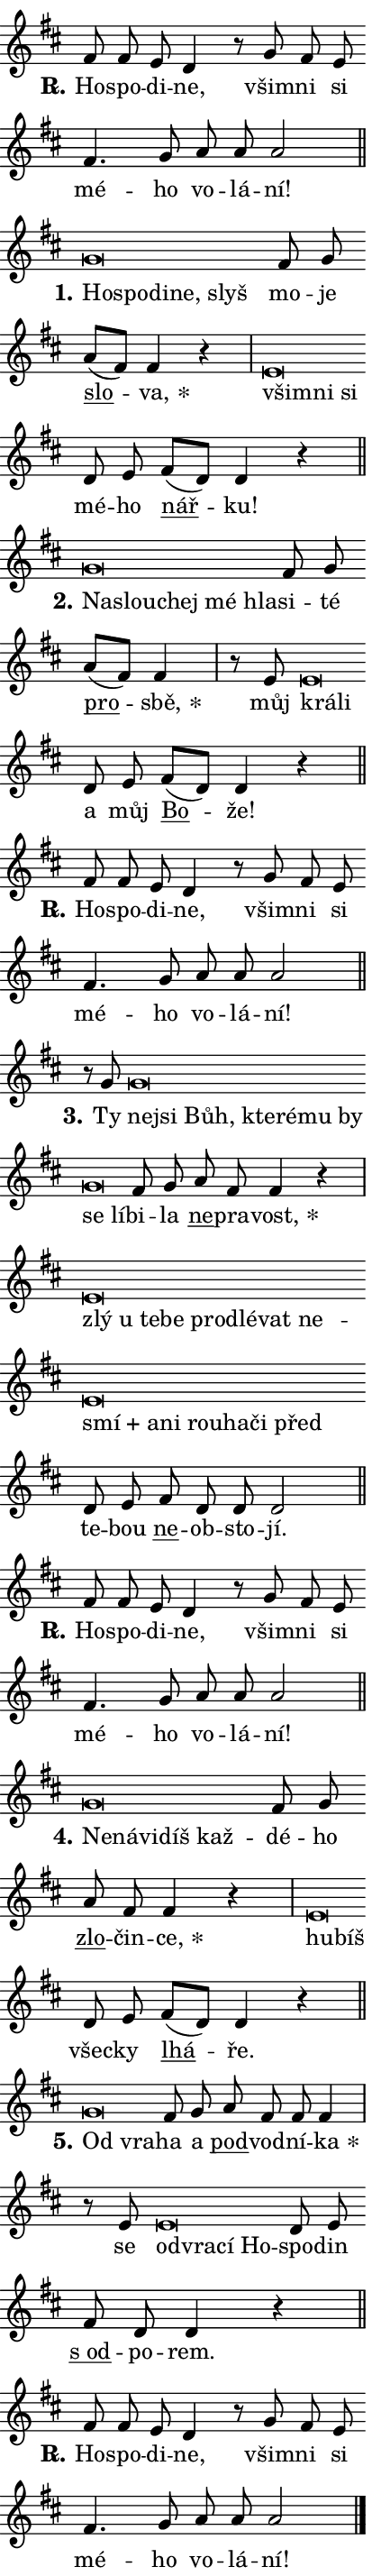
\version "2.24.0"
\header { tagline = "" }
\paper {
  indent = 0\cm
  top-margin = 0\cm
  right-margin = 0.13\cm % to fit lyric hyphens
  bottom-margin = 0\cm
  left-margin = 0\cm
  paper-width = 7\cm
  page-breaking = #ly:one-page-breaking
  system-system-spacing.basic-distance = #11
  score-system-spacing.basic-distance = #11
  ragged-last = ##f
}


%% Author: Thomas Morley
%% https://lists.gnu.org/archive/html/lilypond-user/2020-05/msg00002.html
#(define (line-position grob)
"Returns position of @var[grob} in current system:
   @code{'start}, if at first time-step
   @code{'end}, if at last time-step
   @code{'middle} otherwise
"
  (let* ((col (ly:item-get-column grob))
         (ln (ly:grob-object col 'left-neighbor))
         (rn (ly:grob-object col 'right-neighbor))
         (col-to-check-left (if (ly:grob? ln) ln col))
         (col-to-check-right (if (ly:grob? rn) rn col))
         (break-dir-left
           (and
             (ly:grob-property col-to-check-left 'non-musical #f)
             (ly:item-break-dir col-to-check-left)))
         (break-dir-right
           (and
             (ly:grob-property col-to-check-right 'non-musical #f)
             (ly:item-break-dir col-to-check-right))))
        (cond ((eqv? 1 break-dir-left) 'start)
              ((eqv? -1 break-dir-right) 'end)
              (else 'middle))))

#(define (tranparent-at-line-position vctor)
  (lambda (grob)
  "Relying on @code{line-position} select the relevant enry from @var{vctor}.
Used to determine transparency,"
    (case (line-position grob)
      ((end) (not (vector-ref vctor 0)))
      ((middle) (not (vector-ref vctor 1)))
      ((start) (not (vector-ref vctor 2))))))

noteHeadBreakVisibility =
#(define-music-function (break-visibility)(vector?)
"Makes @code{NoteHead}s transparent relying on @var{break-visibility}"
#{
  \override NoteHead.transparent =
    #(tranparent-at-line-position break-visibility)
#})

#(define delete-ledgers-for-transparent-note-heads
  (lambda (grob)
    "Reads whether a @code{NoteHead} is transparent.
If so this @code{NoteHead} is removed from @code{'note-heads} from
@var{grob}, which is supposed to be @code{LedgerLineSpanner}.
As a result ledgers are not printed for this @code{NoteHead}"
    (let* ((nhds-array (ly:grob-object grob 'note-heads))
           (nhds-list
             (if (ly:grob-array? nhds-array)
                 (ly:grob-array->list nhds-array)
                 '()))
           ;; Relies on the transparent-property being done before
           ;; Staff.LedgerLineSpanner.after-line-breaking is executed.
           ;; This is fragile ...
           (to-keep
             (remove
               (lambda (nhd)
                 (ly:grob-property nhd 'transparent #f))
               nhds-list)))
      ;; TODO find a better method to iterate over grob-arrays, similiar
      ;; to filter/remove etc for lists
      ;; For now rebuilt from scratch
      (set! (ly:grob-object grob 'note-heads)  '())
      (for-each
        (lambda (nhd)
          (ly:pointer-group-interface::add-grob grob 'note-heads nhd))
        to-keep))))

squashNotes = {
  \override NoteHead.X-extent = #'(-0.2 . 0.2)
  \override NoteHead.Y-extent = #'(-0.75 . 0)
  \override NoteHead.stencil =
    #(lambda (grob)
       (let ((pos (ly:grob-property grob 'staff-position)))
         (begin
           (if (< pos -7) (display "ERROR: Lower brevis then expected\n") (display ""))
           (if (<= pos -6) ly:text-interface::print ly:note-head::print))))
}
unSquashNotes = {
  \revert NoteHead.X-extent
  \revert NoteHead.Y-extent
  \revert NoteHead.stencil
}

hideNotes = \noteHeadBreakVisibility #begin-of-line-visible
unHideNotes = \noteHeadBreakVisibility #all-visible

% work-around for resetting accidentals
% https://lilypond.org/doc/v2.23/Documentation/notation/displaying-rhythms#unmetered-music
cadenzaMeasure = {
  \cadenzaOff
  \partial 1024 s1024
  \cadenzaOn
}

#(define-markup-command (accent layout props text) (markup?)
  "Underline accented syllable"
  (interpret-markup layout props
    #{\markup \override #'(offset . 4.3) \underline { #text }#}))

responsum = \markup \concat {
  "R" \hspace #-1.05 \path #0.1 #'((moveto 0 0.07) (lineto 0.9 0.8)) \hspace #0.05 "."
}

spaceSize = #0.6828661417322834 % exact space size for TeX Gyre Schola

\layout {
  \context {
    \Staff
    \remove "Time_signature_engraver"
    \override LedgerLineSpanner.after-line-breaking = #delete-ledgers-for-transparent-note-heads
  }
  \context {
    \Lyrics {
      \override LyricSpace.minimum-distance = \spaceSize
      \override LyricText.font-name = #"TeX Gyre Schola"
      \override LyricText.font-size = 1
      \override StanzaNumber.font-name = #"TeX Gyre Schola Bold"
      \override StanzaNumber.font-size = 1
    }
  }
  \context {
    \Score 
    \override NoteHead.text =
      #(lambda (grob) 
        (let ((pos (ly:grob-property grob 'staff-position)))
          #{\markup {
            \combine
              \halign #-0.55 \raise #(if (= pos -6) 0 0.5) \override #'(thickness . 2) \draw-line #'(3.2 . 0)
              \musicglyph "noteheads.sM1"
          }#}))
  }
}

% magnetic-lyrics.ily
%
%   written by
%     Jean Abou Samra <jean@abou-samra.fr>
%     Werner Lemberg <wl@gnu.org>
%
%   adapted by
%     Jiri Hon <jiri.hon@gmail.com>
%
% Version 2022-Apr-15

% https://www.mail-archive.com/lilypond-user@gnu.org/msg149350.html

#(define (Left_hyphen_pointer_engraver context)
   "Collect syllable-hyphen-syllable occurrences in lyrics and store
them in properties.  This engraver only looks to the left.  For
example, if the lyrics input is @code{foo -- bar}, it does the
following.

@itemize @bullet
@item
Set the @code{text} property of the @code{LyricHyphen} grob between
@q{foo} and @q{bar} to @code{foo}.

@item
Set the @code{left-hyphen} property of the @code{LyricText} grob with
text @q{foo} to the @code{LyricHyphen} grob between @q{foo} and
@q{bar}.
@end itemize

Use this auxiliary engraver in combination with the
@code{lyric-@/text::@/apply-@/magnetic-@/offset!} hook."
   (let ((hyphen #f)
         (text #f))
     (make-engraver
      (acknowledgers
       ((lyric-syllable-interface engraver grob source-engraver)
        (set! text grob)))
      (end-acknowledgers
       ((lyric-hyphen-interface engraver grob source-engraver)
        ;(when (not (grob::has-interface grob 'lyric-space-interface))
          (set! hyphen grob)));)
      ((stop-translation-timestep engraver)
       (when (and text hyphen)
         (ly:grob-set-object! text 'left-hyphen hyphen))
       (set! text #f)
       (set! hyphen #f)))))

#(define (lyric-text::apply-magnetic-offset! grob)
   "If the space between two syllables is less than the value in
property @code{LyricText@/.details@/.squash-threshold}, move the right
syllable to the left so that it gets concatenated with the left
syllable.

Use this function as a hook for
@code{LyricText@/.after-@/line-@/breaking} if the
@code{Left_@/hyphen_@/pointer_@/engraver} is active."
   (let ((hyphen (ly:grob-object grob 'left-hyphen #f)))
     (when hyphen
       (let ((left-text (ly:spanner-bound hyphen LEFT)))
         (when (grob::has-interface left-text 'lyric-syllable-interface)
           (let* ((common (ly:grob-common-refpoint grob left-text X))
                  (this-x-ext (ly:grob-extent grob common X))
                  (left-x-ext
                   (begin
                     ;; Trigger magnetism for left-text.
                     (ly:grob-property left-text 'after-line-breaking)
                     (ly:grob-extent left-text common X)))
                  ;; `delta` is the gap width between two syllables.
                  (delta (- (interval-start this-x-ext)
                            (interval-end left-x-ext)))
                  (details (ly:grob-property grob 'details))
                  (threshold (assoc-get 'squash-threshold details 0.2)))
             (when (< delta threshold)
               (let* (;; We have to manipulate the input text so that
                      ;; ligatures crossing syllable boundaries are not
                      ;; disabled.  For languages based on the Latin
                      ;; script this is essentially a beautification.
                      ;; However, for non-Western scripts it can be a
                      ;; necessity.
                      (lt (ly:grob-property left-text 'text))
                      (rt (ly:grob-property grob 'text))
                      (is-space (grob::has-interface hyphen 'lyric-space-interface))
                      (space (if is-space " " ""))
                      (extra-delta (if is-space spaceSize 0))
                      ;; Append new syllable.
                      (ltrt-space (if (and (string? lt) (string? rt))
                                (string-append lt space rt)
                                (make-concat-markup (list lt space rt))))
                      ;; Right-align `ltrt` to the right side.
                      (ltrt-space-markup (grob-interpret-markup
                               grob
                               (make-translate-markup
                                (cons (interval-length this-x-ext) 0)
                                (make-right-align-markup ltrt-space)))))
                 (begin
                   ;; Don't print `left-text`.
                   (ly:grob-set-property! left-text 'stencil #f)
                   ;; Set text and stencil (which holds all collected
                   ;; syllables so far) and shift it to the left.
                   (ly:grob-set-property! grob 'text ltrt-space)
                   (ly:grob-set-property! grob 'stencil ltrt-space-markup)
                   (ly:grob-translate-axis! grob (- (- delta extra-delta)) X))))))))))


#(define (lyric-hyphen::displace-bounds-first grob)
   ;; Make very sure this callback isn't triggered too early.
   (let ((left (ly:spanner-bound grob LEFT))
         (right (ly:spanner-bound grob RIGHT)))
     (ly:grob-property left 'after-line-breaking)
     (ly:grob-property right 'after-line-breaking)
     (ly:lyric-hyphen::print grob)))

squashThreshold = #0.4

\layout {
  \context {
    \Lyrics
    \consists #Left_hyphen_pointer_engraver
    \override LyricText.after-line-breaking =
      #lyric-text::apply-magnetic-offset!
    \override LyricHyphen.stencil = #lyric-hyphen::displace-bounds-first
    \override LyricText.details.squash-threshold = \squashThreshold
    \override LyricHyphen.minimum-distance = 0
    \override LyricHyphen.minimum-length = \squashThreshold
  }
}

squashText = \override LyricText.details.squash-threshold = 9999
unSquashText = \override LyricText.details.squash-threshold = \squashThreshold

leftText = \override LyricText.self-alignment-X = #LEFT
unLeftText = \revert LyricText.self-alignment-X

starOffset = #(lambda (grob) 
                (let ((x_offset (ly:self-alignment-interface::aligned-on-x-parent grob)))
                  (if (= x_offset 0) 0 (+ x_offset 1.2))))

star = #(define-music-function (syllable)(string?)
"Append star separator at the end of a syllable"
#{
  \once \override LyricText.X-offset = #starOffset
  \lyricmode { \markup {
    #syllable
    \override #'((font-name . "TeX Gyre Schola Bold")) \hspace #0.2 \lower #0.65 \larger "*"
  } }
#})

starAccent = #(define-music-function (syllable)(string?)
"Append star separator at the end of a syllable and make accent"
#{
  \once \override LyricText.X-offset = #starOffset
  \lyricmode { \markup {
    \accent #syllable
    \override #'((font-name . "TeX Gyre Schola Bold")) \hspace #0.2 \lower #0.65 \larger "*"
  } }
#})

breath = #(define-music-function (syllable)(string?)
"Append breathing indicator at the end of a syllable"
#{
  \lyricmode { \markup { #syllable "+" } }
#})

optionalBreath = #(define-music-function (syllable)(string?)
"Append optional breathing indicator at the end of a syllable"
#{
  \lyricmode { \markup { #syllable "(+)" } }
#})


\score {
    <<
        \new Voice = "melody" { \cadenzaOn \key d \major \relative { fis'8 fis e d4 r8 \bar "" g8 fis e \bar "" fis4. g8 \bar "" a a a2 \cadenzaMeasure \bar "||" \break } }
        \new Lyrics \lyricsto "melody" { \lyricmode { \set stanza = \responsum
Ho -- spo -- di -- ne, všim -- ni si mé -- ho vo -- lá -- ní! } }
    >>
    \layout {}
}

\score {
    <<
        \new Voice = "melody" { \cadenzaOn \key d \major \relative { \squashNotes g'\breve*1/16 \hideNotes \breve*1/16 \bar "" \breve*1/16 \bar "" \breve*1/16 \breve*1/16 \bar "" \unHideNotes \unSquashNotes fis8 g \bar "" a[( fis)] fis4 r \cadenzaMeasure \bar "|" \squashNotes e\breve*1/16 \hideNotes \breve*1/16 \breve*1/16 \bar "" \unHideNotes \unSquashNotes d8 e \bar "" fis[( d)] d4 r \cadenzaMeasure \bar "||" \break } }
        \new Lyrics \lyricsto "melody" { \lyricmode { \set stanza = "1."
\leftText Ho -- \squashText spo -- di -- ne, slyš \unLeftText \unSquashText mo -- je \markup \accent slo -- \star va, \leftText všim -- \squashText ni si \unLeftText \unSquashText mé -- ho \markup \accent nář -- ku! } }
    >>
    \layout {}
}

\score {
    <<
        \new Voice = "melody" { \cadenzaOn \key d \major \relative { \squashNotes g'\breve*1/16 \hideNotes \breve*1/16 \bar "" \breve*1/16 \bar "" \breve*1/16 \breve*1/16 \bar "" \unHideNotes \unSquashNotes fis8 g \bar "" a[( fis)] fis4 \cadenzaMeasure \bar "|" r8 e8 \squashNotes e\breve*1/16 \hideNotes \breve*1/16 \bar "" \unHideNotes \unSquashNotes d8 e \bar "" fis[( d)] d4 r \cadenzaMeasure \bar "||" \break } }
        \new Lyrics \lyricsto "melody" { \lyricmode { \set stanza = "2."
\leftText Na -- \squashText slou -- chej mé hla -- \unLeftText \unSquashText si -- té \markup \accent pro -- \star sbě, můj \leftText krá -- \squashText li \unLeftText \unSquashText a můj \markup \accent Bo -- že! } }
    >>
    \layout {}
}

\score {
    <<
        \new Voice = "melody" { \cadenzaOn \key d \major \relative { fis'8 fis e d4 r8 \bar "" g8 fis e \bar "" fis4. g8 \bar "" a a a2 \cadenzaMeasure \bar "||" \break } }
        \new Lyrics \lyricsto "melody" { \lyricmode { \set stanza = \responsum
Ho -- spo -- di -- ne, všim -- ni si mé -- ho vo -- lá -- ní! } }
    >>
    \layout {}
}

\score {
    <<
        \new Voice = "melody" { \cadenzaOn \key d \major \relative { r8 g'8 \squashNotes g\breve*1/16 \hideNotes \breve*1/16 \bar "" \breve*1/16 \bar "" \breve*1/16 \bar "" \breve*1/16 \bar "" \breve*1/16 \bar "" \breve*1/16 \bar "" \breve*1/16 \breve*1/16 \bar "" \unHideNotes \unSquashNotes fis8 g \bar "" a fis fis4 r \cadenzaMeasure \bar "|" \squashNotes e\breve*1/16 \hideNotes \breve*1/16 \bar "" \breve*1/16 \bar "" \breve*1/16 \bar "" \breve*1/16 \bar "" \breve*1/16 \bar "" \breve*1/16 \bar "" \breve*1/16 \bar "" \breve*1/16 \bar "" \breve*1/16 \bar "" \breve*1/16 \bar "" \breve*1/16 \bar "" \breve*1/16 \bar "" \breve*1/16 \breve*1/16 \bar "" \unHideNotes \unSquashNotes d8 e \bar "" fis d d d2 \cadenzaMeasure \bar "||" \break } }
        \new Lyrics \lyricsto "melody" { \lyricmode { \set stanza = "3."
Ty \leftText nej -- \squashText si Bůh, kte -- ré -- mu by se lí -- \unLeftText \unSquashText bi -- la \markup \accent ne -- pra -- \star vost, \leftText zlý \squashText u te -- be pro -- dlé -- vat ne -- \breath "smí" a -- ni rou -- ha -- či před \unLeftText \unSquashText te -- bou \markup \accent ne -- ob -- sto -- jí. } }
    >>
    \layout {}
}

\score {
    <<
        \new Voice = "melody" { \cadenzaOn \key d \major \relative { fis'8 fis e d4 r8 \bar "" g8 fis e \bar "" fis4. g8 \bar "" a a a2 \cadenzaMeasure \bar "||" \break } }
        \new Lyrics \lyricsto "melody" { \lyricmode { \set stanza = \responsum
Ho -- spo -- di -- ne, všim -- ni si mé -- ho vo -- lá -- ní! } }
    >>
    \layout {}
}

\score {
    <<
        \new Voice = "melody" { \cadenzaOn \key d \major \relative { \squashNotes g'\breve*1/16 \hideNotes \breve*1/16 \bar "" \breve*1/16 \bar "" \breve*1/16 \breve*1/16 \bar "" \unHideNotes \unSquashNotes fis8 g \bar "" a fis fis4 r \cadenzaMeasure \bar "|" \squashNotes e\breve*1/16 \hideNotes \breve*1/16 \bar "" \unHideNotes \unSquashNotes d8 e \bar "" fis[( d)] d4 r \cadenzaMeasure \bar "||" \break } }
        \new Lyrics \lyricsto "melody" { \lyricmode { \set stanza = "4."
\leftText Ne -- \squashText ná -- vi -- díš kaž -- \unLeftText \unSquashText dé -- ho \markup \accent zlo -- čin -- \star ce, \leftText hu -- \squashText bíš \unLeftText \unSquashText všec -- ky \markup \accent lhá -- ře. } }
    >>
    \layout {}
}

\score {
    <<
        \new Voice = "melody" { \cadenzaOn \key d \major \relative { \squashNotes g'\breve*1/16 \hideNotes \breve*1/16 \bar "" \unHideNotes \unSquashNotes fis8 g \bar "" a fis fis fis4 \cadenzaMeasure \bar "|" r8 e8 \squashNotes e\breve*1/16 \hideNotes \breve*1/16 \bar "" \breve*1/16 \breve*1/16 \bar "" \unHideNotes \unSquashNotes d8 e \bar "" fis d d4 r \cadenzaMeasure \bar "||" \break } }
        \new Lyrics \lyricsto "melody" { \lyricmode { \set stanza = "5."
\leftText Od \squashText vra -- \unLeftText \unSquashText ha a \markup \accent pod -- vod -- ní -- \star ka se \leftText od -- \squashText vra -- cí Ho -- \unLeftText \unSquashText spo -- din \markup \accent "s od" -- po -- rem. } }
    >>
    \layout {}
}

\score {
    <<
        \new Voice = "melody" { \cadenzaOn \key d \major \relative { fis'8 fis e d4 r8 \bar "" g8 fis e \bar "" fis4. g8 \bar "" a a a2 \cadenzaMeasure \bar "||" \break } \bar "|." }
        \new Lyrics \lyricsto "melody" { \lyricmode { \set stanza = \responsum
Ho -- spo -- di -- ne, všim -- ni si mé -- ho vo -- lá -- ní! } }
    >>
    \layout {}
}
